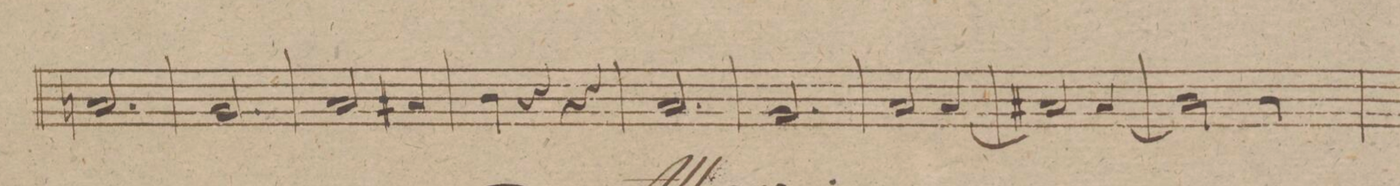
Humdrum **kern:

**kern	**dynam
*I"Trombone Tenore.	*
*clefC4	*
*k[f#]	*
*met(c|)	*
*M3/4	*
2.Gn/	.
=245	=245
2.F#/	.
=246	=246
2G/	.
4G#X/	.
=247	=247
4A\	.
4r	.
4r	.
=248	=248
2.G/	.
=249	=249
2.F#/	.
=250	=250
2G/	.
(<4G/	.
=251	=251
2G#X/)	.
(>4G#/	.
=252	=252
2A\)	.
(>4A\	.
=253	=253
*-	*-
